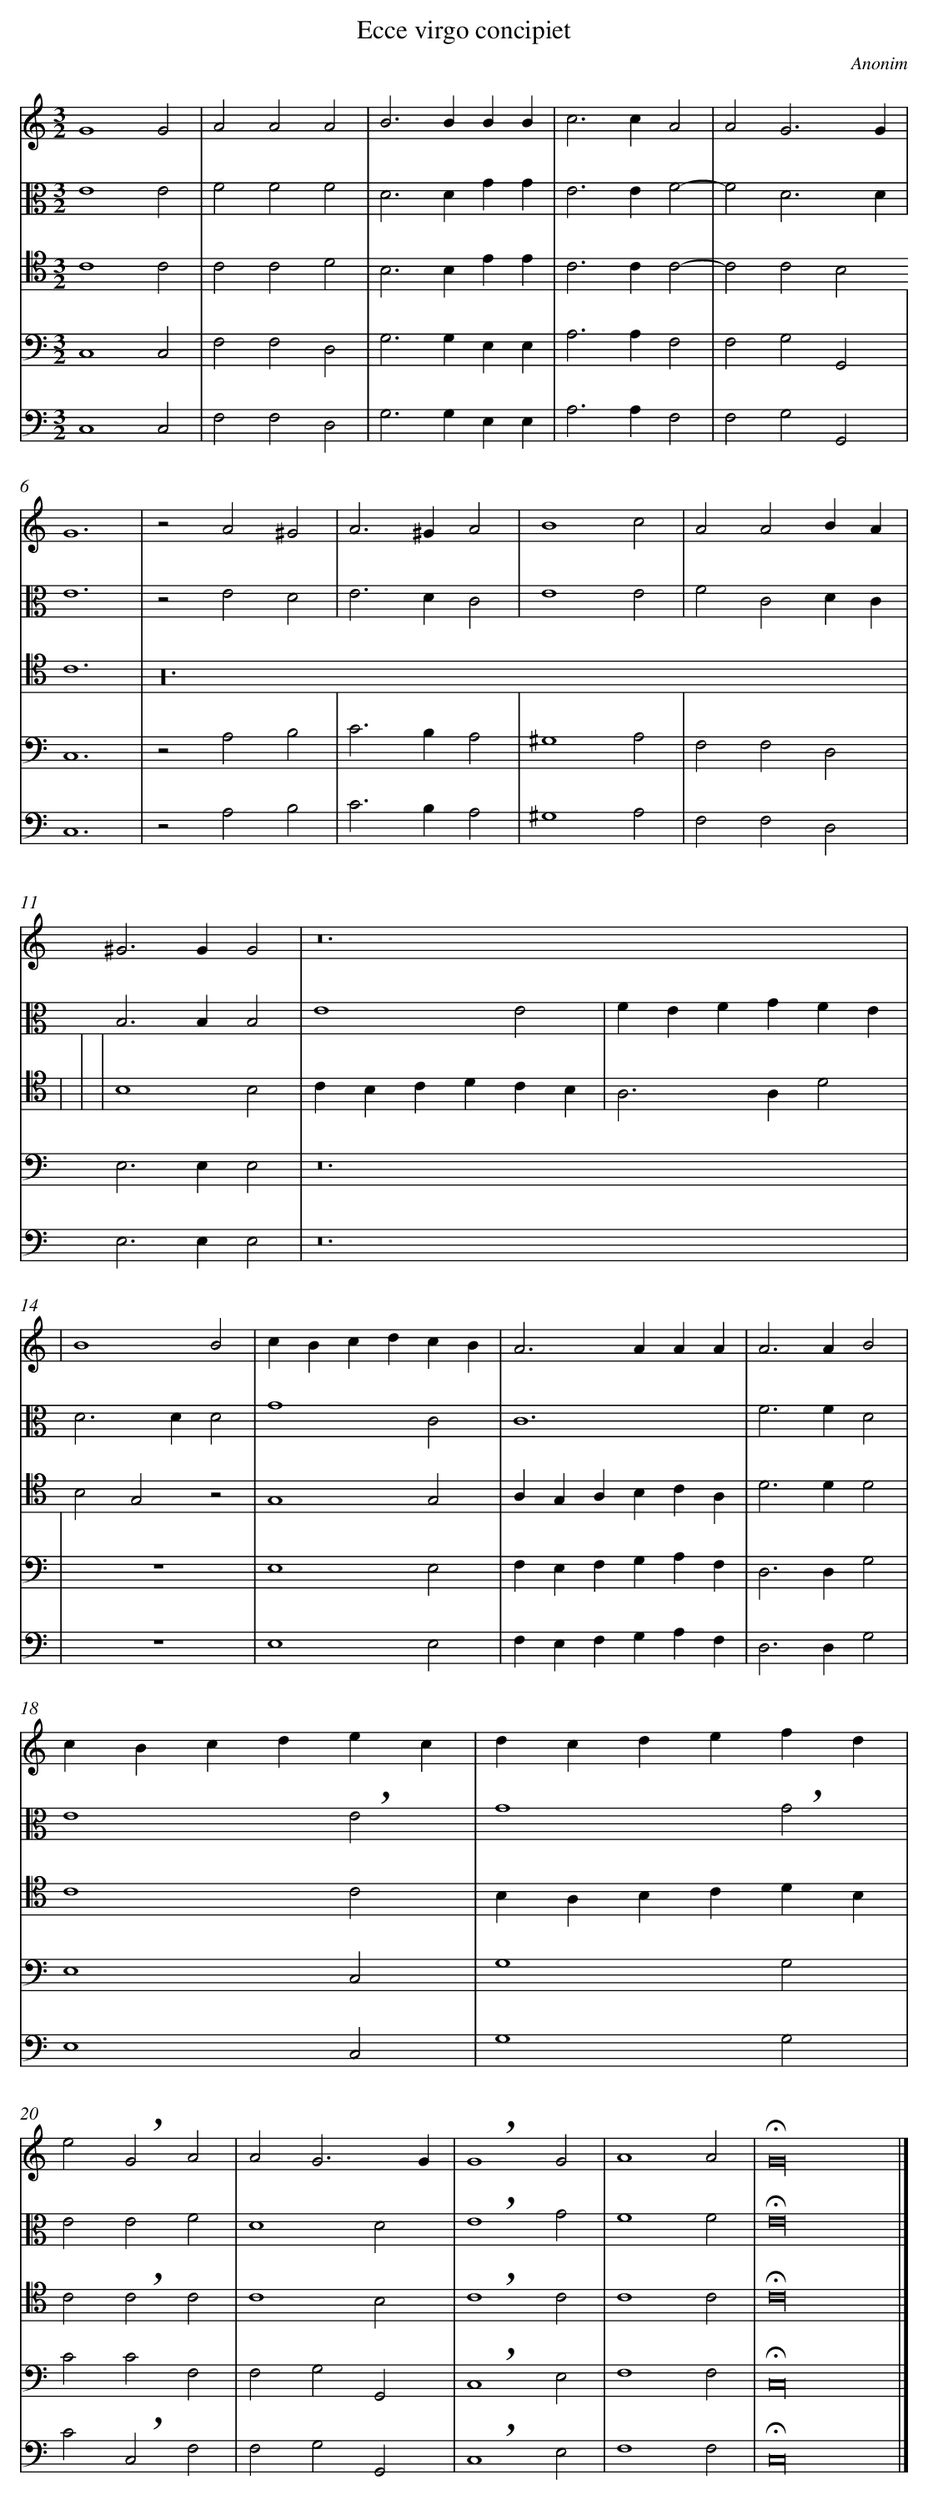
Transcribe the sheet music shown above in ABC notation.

X:1
T: Ecce virgo concipiet
C: Anonim
L: 1/4
M: 3/2
V: 1
V: 2 clef=alto
V: 3 clef=tenor
V: 4 clef=bass
V: 5 clef=bass
K: C
[V:1] G4G2 |
[V:2] E4E2 |
[V:3] C4C2 |
[V:4] C,4C,2 |
[V:5] C,4C,2 |
[V:1] A2A2A2 |
[V:2] F2F2F2 |
[V:3] C2C2D2 |
[V:4] F,2F,2D,2 |
[V:5] F,2F,2D,2 |
[V:1] B2>B2BB |
[V:2] D2>D2GG |
[V:3] B,2>B,2EE |
[V:4] G,2>G,2E,E, |
[V:5] G,2>G,2E,E, |
[V:1] c2>c2A2 |
[V:2] E2>E2F2- |
[V:3] C2>C2C2- |
[V:4] A,2>A,2F,2 |
[V:5] A,2>A,2F,2 |
[V:1] A2G3G |
[V:2] F2D3D |
[V:3] C2C2B,2 [|]
[V:4] F,2G,2G,,2 |
[V:5] F,2G,2G,,2 |
[V:1] G6 |
[V:2] E6 |
[V:3] C6 |
[V:4] C,6 |
[V:5] C,6 |
[V:1] z2A2^G2 |
[V:2] z2E2D2 |
[V:3] z24 |
[V:4] z2A,2B,2 |
[V:5] z2A,2B,2 |
[V:1] A2>^G2A2 |
[V:2] E2>D2C2 |
[V:3]  |
[V:4] C2>B,2A,2 |
[V:5] C2>B,2A,2 |
[V:1] B4c2 |
[V:2] E4E2 |
[V:3]  |
[V:4] ^G,4A,2 |
[V:5] ^G,4A,2 |
[V:1] A2A2BA |
[V:2] F2C2DC |
[V:3]  |
[V:4] F,2F,2D,2 |
[V:5] F,2F,2D,2 |
[V:1] ^G2>G2G2 |
[V:2] B,2>B,2B,2 |
[V:3] B,4B,2 |
[V:4] E,2>E,2E,2 |
[V:5] E,2>E,2E,2 |
[V:1] z12 |
[V:2] E4E2 |
[V:3] CB,CDCB, |
[V:4] z12 |
[V:5] z12 |
[V:1]  |
[V:2] FEFGFE |
[V:3] A,2>A,2D2 |
[V:4]  |
[V:5]  |
[V:1] B4B2 |
[V:2] D2>D2D2 |
[V:3] B,2G,2z2 |
[V:4] z6 |
[V:5] z6 |
[V:1] cBcdcB |
[V:2] G4C2 |
[V:3] G,4G,2 |
[V:4] E,4E,2 |
[V:5] E,4E,2 |
[V:1] A2>A2AA |
[V:2] C6 |
[V:3] A,G,A,B,CA, |
[V:4] F,E,F,G,A,F, |
[V:5] F,E,F,G,A,F, |
[V:1] A2>A2B2 |
[V:2] F2>F2D2 |
[V:3] D2>D2D2 |
[V:4] D,2>D,2G,2 |
[V:5] D,2>D,2G,2 |
[V:1] cBcdec |
[V:2] E4!breath!E2 |
[V:3] C4C2 |
[V:4] E,4C,2 |
[V:5] E,4C,2 |
[V:1] dcdefd |
[V:2] G4!breath!G2 |
[V:3] B,A,B,CDB, |
[V:4] G,4G,2 |
[V:5] G,4G,2 |
[V:1] e2!breath!G2A2 |
[V:2] E2E2F2 |
[V:3] C2!breath!C2C2 |
[V:4] C2C2F,2 |
[V:5] C2!breath!C,2F,2 |
[V:1] A2G3G |
[V:2] D4D2 |
[V:3] C4B,2 |
[V:4] F,2G,2G,,2 |
[V:5] F,2G,2G,,2 |
[V:1] !breath!G4G2 |
[V:2] !breath!E4G2 |
[V:3] !breath!C4C2 |
[V:4] !breath!C,4E,2 |
[V:5] !breath!C,4E,2 |
[V:1] A4A2 |
[V:2] F4F2 |
[V:3] C4C2 |
[V:4] F,4F,2 |
[V:5] F,4F,2 |
[V:1] !fermata!G16 |]
[V:2] !fermata!E16 |]
[V:3] !fermata!C16 |]
[V:4] !fermata!C,16 |]
[V:5] !fermata!C,16 |]
